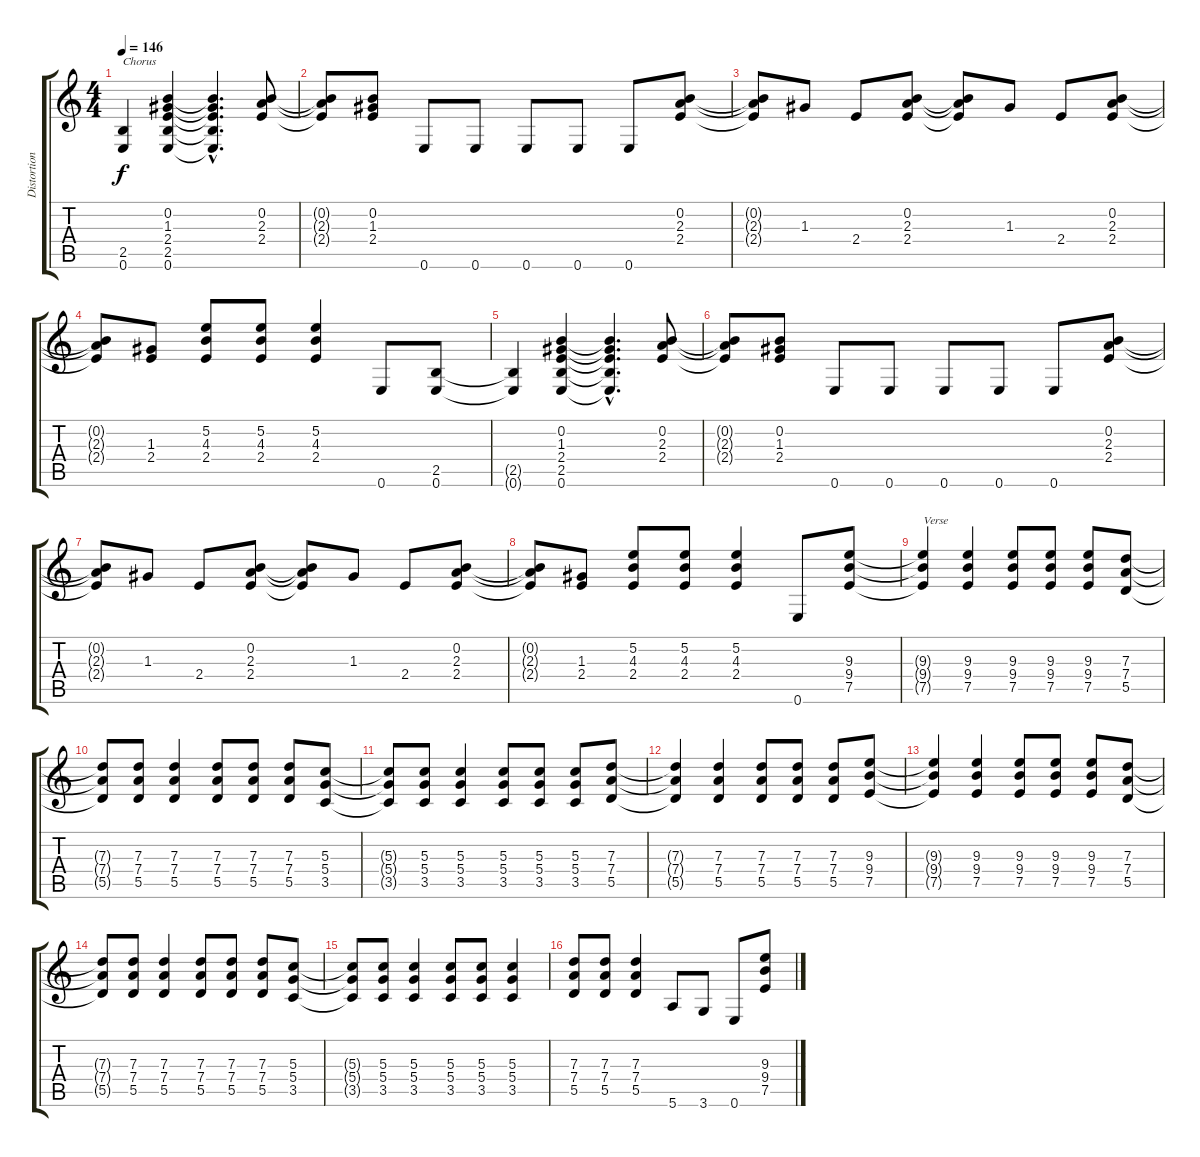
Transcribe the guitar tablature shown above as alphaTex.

\track ("Distortion Guitar" "Distortion") {instrument distortionguitar}
\staff {score tabs}
\tuning (E4 B3 G3 D3 A2 E2) {hide}
\ts (4 4)
\tempo 146
\clef g2
\ks c
(2.5{t} 0.6{t}).4{txt "Chorus" dy f} (0.2 1.3 2.4 2.5 0.6).4 (0.2{hac t} 1.3{hac t} 2.4{hac t} 2.5{hac t} 0.6{hac t}).4{d} (0.2 2.3 2.4).8 |
(0.2{t} 2.3{t} 2.4{t}).8 (0.2 1.3 2.4).8 0.6.8 0.6.8 0.6.8 0.6.8 0.6.8 (0.2 2.3 2.4).8 |
(0.2{t} 2.3{t} 2.4{t}).8 1.3.8 2.4.8 (0.2 2.3 2.4).8 (0.2{t} 2.3{t} 2.4{t}).8 1.3.8 2.4.8 (0.2 2.3 2.4).8 |
(0.2{t} 2.3{t} 2.4{t}).8 (1.3 2.4).8 (5.2 4.3 2.4).8 (5.2 4.3 2.4).8 (5.2 4.3 2.4).4 0.6.8 (2.5 0.6).8 |
(2.5{t} 0.6{t}).4 (0.2 1.3 2.4 2.5 0.6).4 (0.2{hac t} 1.3{hac t} 2.4{hac t} 2.5{hac t} 0.6{hac t}).4{d} (0.2 2.3 2.4).8 |
(0.2{t} 2.3{t} 2.4{t}).8 (0.2 1.3 2.4).8 0.6.8 0.6.8 0.6.8 0.6.8 0.6.8 (0.2 2.3 2.4).8 |
(0.2{t} 2.3{t} 2.4{t}).8 1.3.8 2.4.8 (0.2 2.3 2.4).8 (0.2{t} 2.3{t} 2.4{t}).8 1.3.8 2.4.8 (0.2 2.3 2.4).8 |
(0.2{t} 2.3{t} 2.4{t}).8 (1.3 2.4).8 (5.2 4.3 2.4).8 (5.2 4.3 2.4).8 (5.2 4.3 2.4).4 0.6.8 (9.3 9.4 7.5).8 |
(9.3{t} 9.4{t} 7.5{t}).4{txt "Verse"} (9.3 9.4 7.5).4 (9.3 9.4 7.5).8 (9.3 9.4 7.5).8 (9.3 9.4 7.5).8 (7.3 7.4 5.5).8 |
(7.3{t} 7.4{t} 5.5{t}).8 (7.3 7.4 5.5).8 (7.3 7.4 5.5).4 (7.3 7.4 5.5).8 (7.3 7.4 5.5).8 (7.3 7.4 5.5).8 (5.3 5.4 3.5).8 |
(5.3{t} 5.4{t} 3.5{t}).8 (5.3 5.4 3.5).8 (5.3 5.4 3.5).4 (5.3 5.4 3.5).8 (5.3 5.4 3.5).8 (5.3 5.4 3.5).8 (7.3 7.4 5.5).8 |
(7.3{t} 7.4{t} 5.5{t}).4 (7.3 7.4 5.5).4 (7.3 7.4 5.5).8 (7.3 7.4 5.5).8 (7.3 7.4 5.5).8 (9.3 9.4 7.5).8 |
(9.3{t} 9.4{t} 7.5{t}).4 (9.3 9.4 7.5).4 (9.3 9.4 7.5).8 (9.3 9.4 7.5).8 (9.3 9.4 7.5).8 (7.3 7.4 5.5).8 |
(7.3{t} 7.4{t} 5.5{t}).8 (7.3 7.4 5.5).8 (7.3 7.4 5.5).4 (7.3 7.4 5.5).8 (7.3 7.4 5.5).8 (7.3 7.4 5.5).8 (5.3 5.4 3.5).8 |
(5.3{t} 5.4{t} 3.5{t}).8 (5.3 5.4 3.5).8 (5.3 5.4 3.5).4 (5.3 5.4 3.5).8 (5.3 5.4 3.5).8 (5.3 5.4 3.5).4 |
(7.3 7.4 5.5).8 (7.3 7.4 5.5).8 (7.3 7.4 5.5).4 5.6.8 3.6.8 0.6.8 (9.3 9.4 7.5).8
